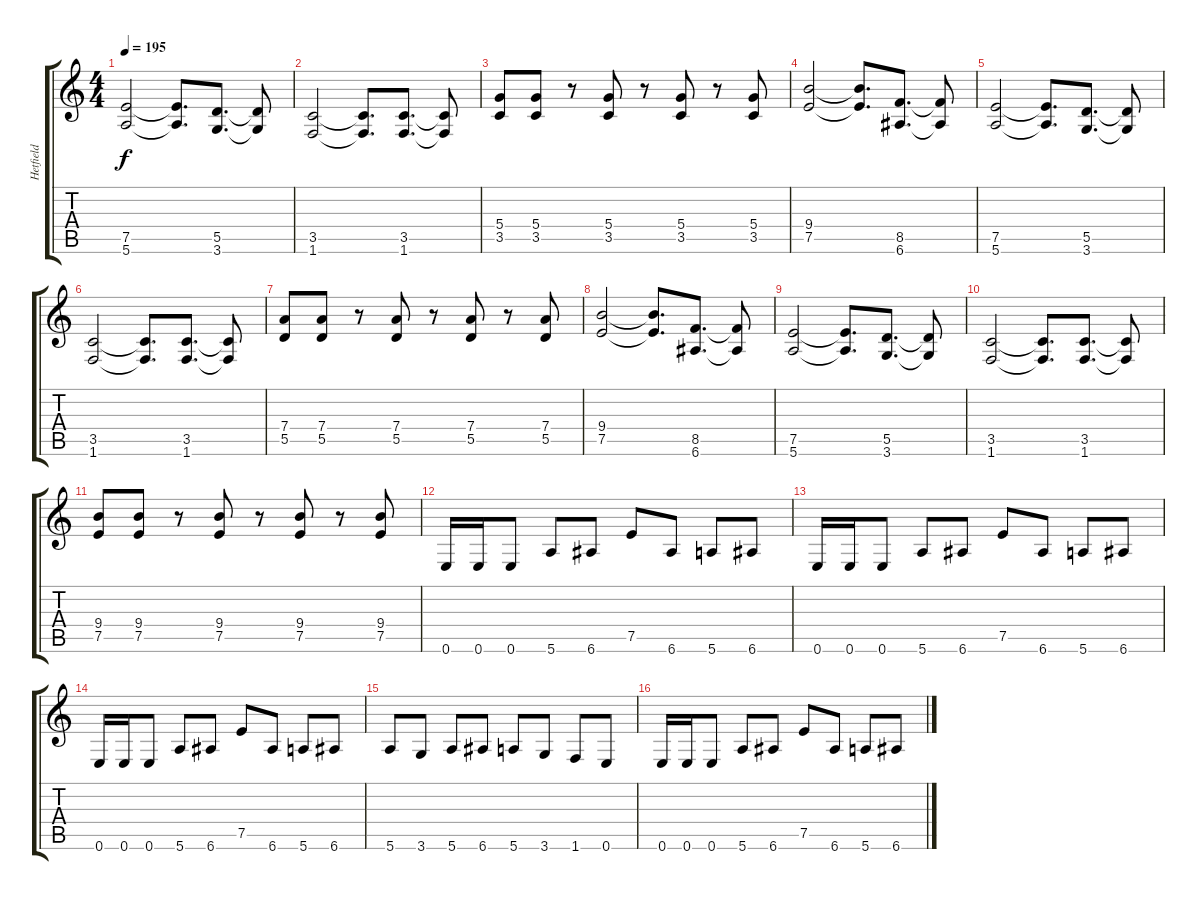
\track ("Hetfield" "Hetfield") {instrument electricguitarclean}
\staff {score tabs}
\tuning (E4 B3 G3 D3 A2 E2) {hide}
\ts (4 4)
\tempo 195
\clef g2
\ks c
(7.5 5.6).2{dy f} (7.5{t} 5.6{t}).8{d} (5.5 3.6).8{d} (5.5{t} 3.6{t}).8 |
(3.5 1.6).2 (3.5{t} 1.6{t}).8{d} (3.5 1.6).8{d} (3.5{t} 1.6{t}).8 |
(5.4 3.5).8 (5.4 3.5).8 r.8 (5.4 3.5).8 r.8 (5.4 3.5).8 r.8 (5.4 3.5).8 |
(9.4 7.5).2 (9.4{t} 7.5{t}).8{d} (8.5 6.6).8{d} (8.5{t} 6.6{t}).8 |
(7.5 5.6).2 (7.5{t} 5.6{t}).8{d} (5.5 3.6).8{d} (5.5{t} 3.6{t}).8 |
(3.5 1.6).2 (3.5{t} 1.6{t}).8{d} (3.5 1.6).8{d} (3.5{t} 1.6{t}).8 |
(7.4 5.5).8 (7.4 5.5).8 r.8 (7.4 5.5).8 r.8 (7.4 5.5).8 r.8 (7.4 5.5).8 |
(9.4 7.5).2 (9.4{t} 7.5{t}).8{d} (8.5 6.6).8{d} (8.5{t} 6.6{t}).8 |
(7.5 5.6).2 (7.5{t} 5.6{t}).8{d} (5.5 3.6).8{d} (5.5{t} 3.6{t}).8 |
(3.5 1.6).2 (3.5{t} 1.6{t}).8{d} (3.5 1.6).8{d} (3.5{t} 1.6{t}).8 |
(9.4 7.5).8 (9.4 7.5).8 r.8 (9.4 7.5).8 r.8 (9.4 7.5).8 r.8 (9.4 7.5).8 |
0.6.16 0.6.16 0.6.8 5.6.8 6.6.8 7.5.8 6.6.8 5.6.8 6.6.8 |
0.6.16 0.6.16 0.6.8 5.6.8 6.6.8 7.5.8 6.6.8 5.6.8 6.6.8 |
0.6.16 0.6.16 0.6.8 5.6.8 6.6.8 7.5.8 6.6.8 5.6.8 6.6.8 |
5.6.8 3.6.8 5.6.8 6.6.8 5.6.8 3.6.8 1.6.8 0.6.8 |
0.6.16 0.6.16 0.6.8 5.6.8 6.6.8 7.5.8 6.6.8 5.6.8 6.6.8
